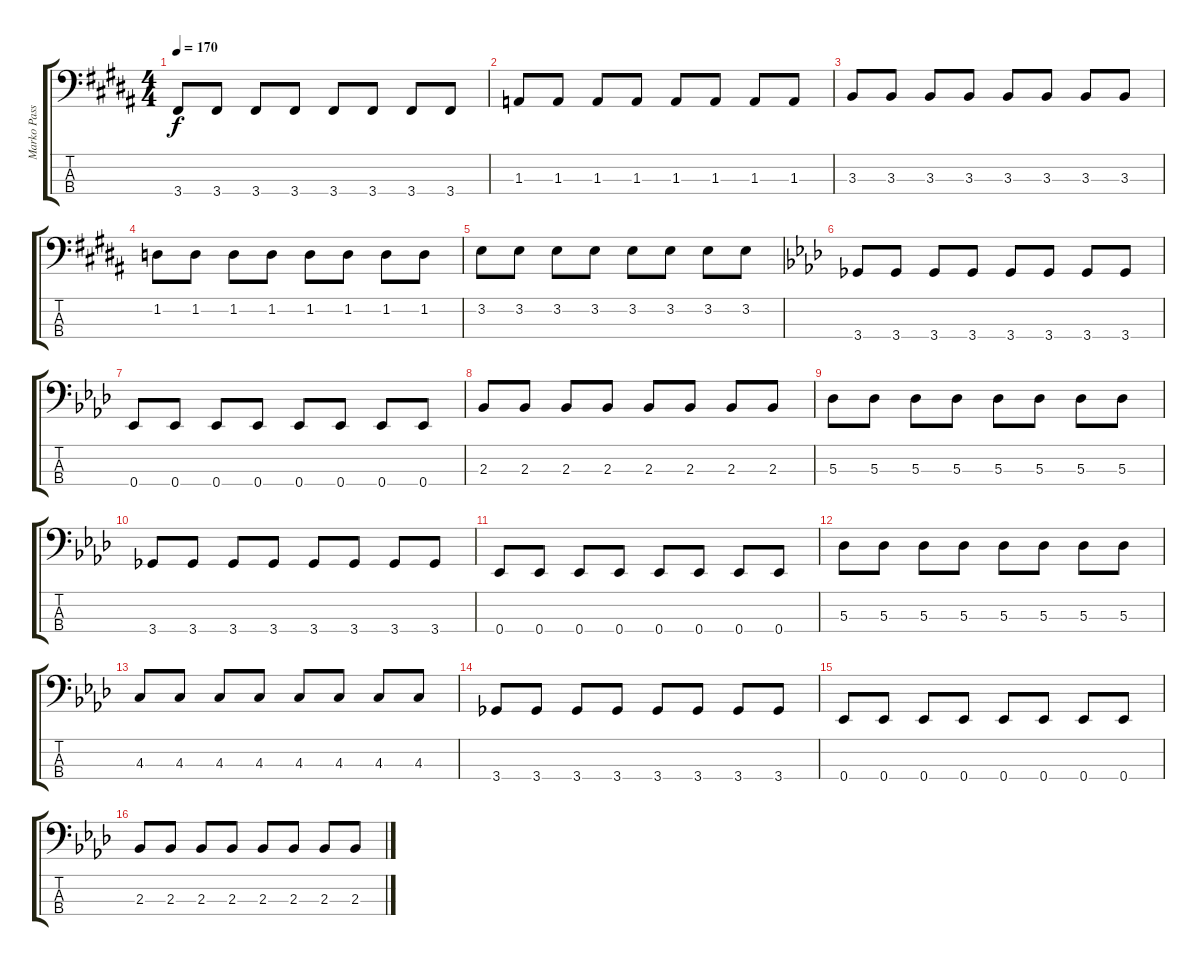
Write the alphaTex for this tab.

\track ("Marko Passikoski (Bass)" "Marko Pass") {instrument electricbasspick}
\staff {score tabs}
\tuning (Gb2 Db2 Ab1 Eb1) {hide}
\ts (4 4)
\tempo 170
\clef f4
\ks b
3.4.8{dy f} 3.4.8 3.4.8 3.4.8 3.4.8 3.4.8 3.4.8 3.4.8 |
1.3.8 1.3.8 1.3.8 1.3.8 1.3.8 1.3.8 1.3.8 1.3.8 |
3.3.8 3.3.8 3.3.8 3.3.8 3.3.8 3.3.8 3.3.8 3.3.8 |
1.2.8 1.2.8 1.2.8 1.2.8 1.2.8 1.2.8 1.2.8 1.2.8 |
3.2.8 3.2.8 3.2.8 3.2.8 3.2.8 3.2.8 3.2.8 3.2.8 |
\ks ab
3.4.8 3.4.8 3.4.8 3.4.8 3.4.8 3.4.8 3.4.8 3.4.8 |
0.4.8 0.4.8 0.4.8 0.4.8 0.4.8 0.4.8 0.4.8 0.4.8 |
2.3.8 2.3.8 2.3.8 2.3.8 2.3.8 2.3.8 2.3.8 2.3.8 |
5.3.8 5.3.8 5.3.8 5.3.8 5.3.8 5.3.8 5.3.8 5.3.8 |
3.4.8 3.4.8 3.4.8 3.4.8 3.4.8 3.4.8 3.4.8 3.4.8 |
0.4.8 0.4.8 0.4.8 0.4.8 0.4.8 0.4.8 0.4.8 0.4.8 |
5.3.8 5.3.8 5.3.8 5.3.8 5.3.8 5.3.8 5.3.8 5.3.8 |
4.3.8 4.3.8 4.3.8 4.3.8 4.3.8 4.3.8 4.3.8 4.3.8 |
3.4.8 3.4.8 3.4.8 3.4.8 3.4.8 3.4.8 3.4.8 3.4.8 |
0.4.8 0.4.8 0.4.8 0.4.8 0.4.8 0.4.8 0.4.8 0.4.8 |
2.3.8 2.3.8 2.3.8 2.3.8 2.3.8 2.3.8 2.3.8 2.3.8
